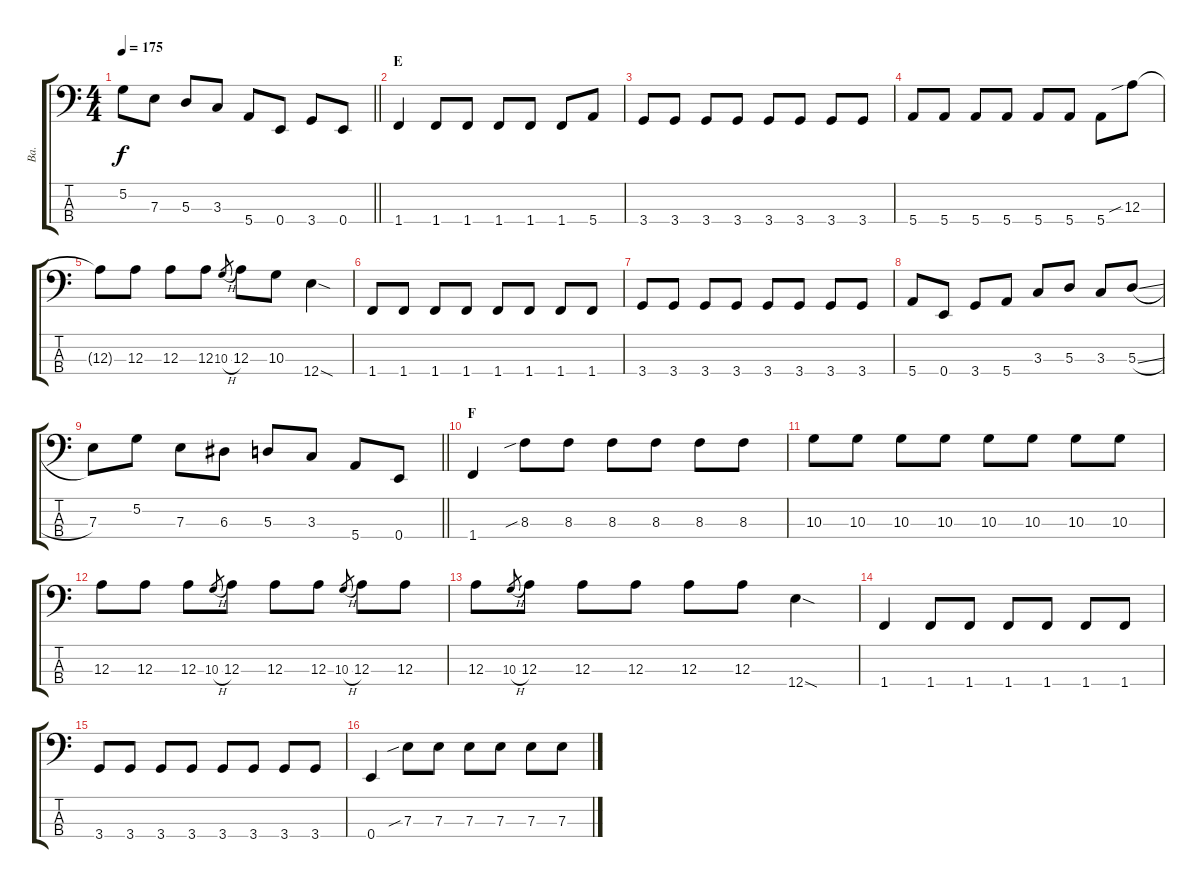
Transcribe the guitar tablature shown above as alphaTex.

\track ("Ba." "Ba.") {instrument electricbassfinger}
\staff {score tabs}
\tuning (G2 D2 A1 E1) {hide}
\ts (4 4)
\tempo 175
\clef f4
\barLineRight lightlight
\ks c
5.2.8{dy f} 7.3.8 5.3.8 3.3.8 5.4.8 0.4.8 3.4.8 0.4.8 |
\section ("" "E")
1.4.4 1.4.8 1.4.8 1.4.8 1.4.8 1.4.8 5.4.8 |
3.4.8 3.4.8 3.4.8 3.4.8 3.4.8 3.4.8 3.4.8 3.4.8 |
5.4.8 5.4.8 5.4.8 5.4.8 5.4.8 5.4.8 5.4.8 12.3{sib}.8 |
12.3{t}.8 12.3.8 12.3.8 12.3.8 10.3{h}.8{gr} 12.3.8 10.3.8 12.4{sod}.4 |
1.4.8 1.4.8 1.4.8 1.4.8 1.4.8 1.4.8 1.4.8 1.4.8 |
3.4.8 3.4.8 3.4.8 3.4.8 3.4.8 3.4.8 3.4.8 3.4.8 |
5.4.8 0.4.8 3.4.8 5.4.8 3.3.8 5.3.8 3.3.8 5.3{sl}.8 |
\barLineRight lightlight
7.3.8 5.2.8 7.3.8 6.3.8 5.3.8 3.3.8 5.4.8 0.4.8 |
\section ("" "F")
1.4.4 8.3{sib}.8 8.3.8 8.3.8 8.3.8 8.3.8 8.3.8 |
10.3.8 10.3.8 10.3.8 10.3.8 10.3.8 10.3.8 10.3.8 10.3.8 |
12.3.8 12.3.8 12.3.8 10.3{h}.8{gr} 12.3.8 12.3.8 12.3.8 10.3{h}.8{gr} 12.3.8 12.3.8 |
12.3.8 10.3{h}.8{gr} 12.3.8 12.3.8 12.3.8 12.3.8 12.3.8 12.4{sod}.4 |
1.4.4 1.4.8 1.4.8 1.4.8 1.4.8 1.4.8 1.4.8 |
3.4.8 3.4.8 3.4.8 3.4.8 3.4.8 3.4.8 3.4.8 3.4.8 |
0.4.4 7.3{sib}.8 7.3.8 7.3.8 7.3.8 7.3.8 7.3.8
